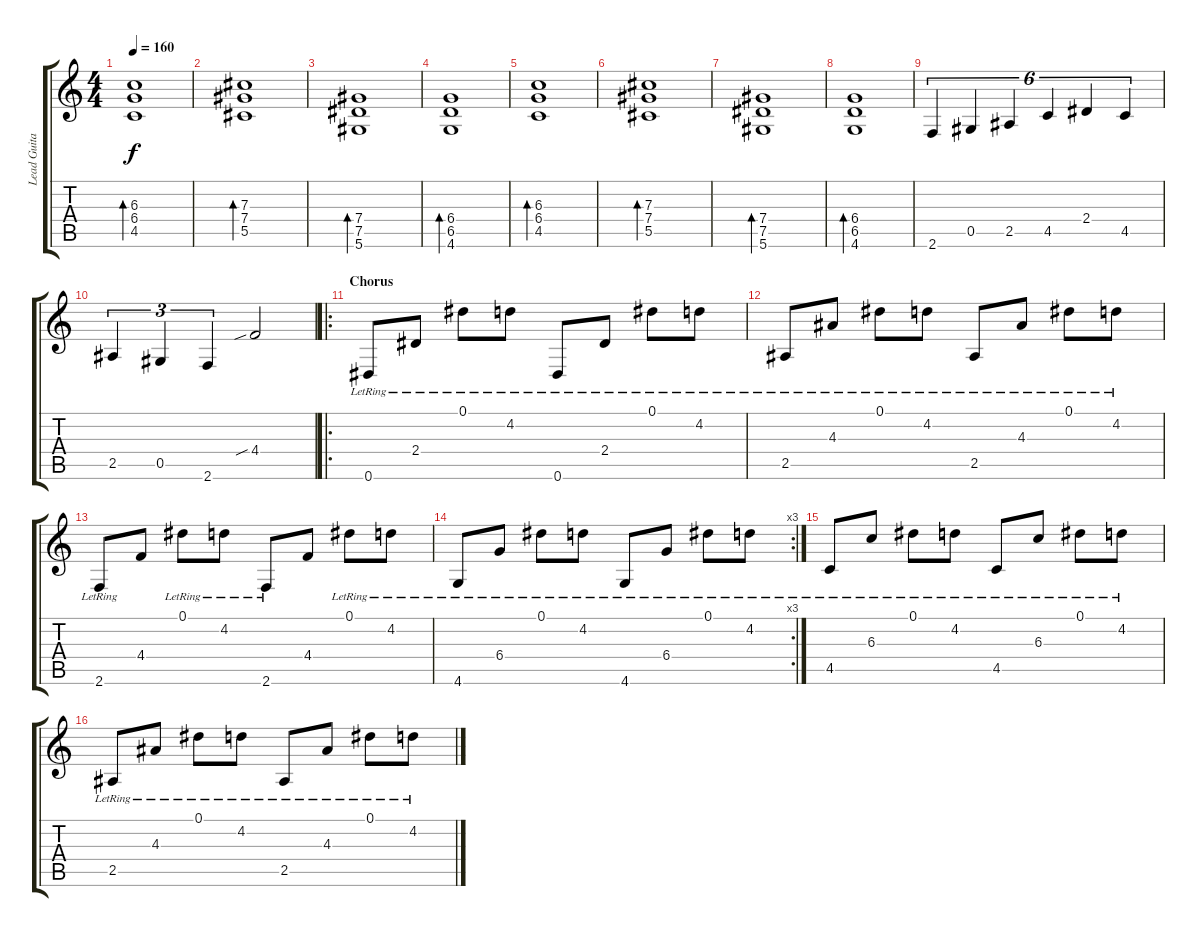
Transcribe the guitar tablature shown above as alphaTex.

\track ("Lead Guitar" "Lead Guita") {instrument distortionguitar}
\staff {score tabs}
\tuning (Eb4 Bb3 Gb3 Db3 Ab2 Eb2) {hide}
\ts (4 4)
\tempo 160
\clef g2
\ks c
(6.3 6.4 4.5).1{bd 240 dy f} |
(7.3 7.4 5.5).1{bd 480} |
(7.4 7.5 5.6).1{bd 240} |
(6.4 6.5 4.6).1{bd 240} |
(6.3 6.4 4.5).1{bd 240} |
(7.3 7.4 5.5).1{bd 480} |
(7.4 7.5 5.6).1{bd 240} |
(6.4 6.5 4.6).1{bd 240} |
2.6.4{tu (6 4) instrument distortionguitar} 0.5.4{tu (6 4)} 2.5.4{tu (6 4)} 4.5.4{tu (6 4)} 2.4.4{tu (6 4)} 4.5.4{tu (6 4)} |
2.5.4{tu (3 2)} 0.5.4{tu (3 2)} 2.6.4{tu (3 2)} 4.4{sib}.2 |
\ro
\section ("" "Chorus")
0.6{lr}.8{instrument acousticguitarsteel} 2.4{lr}.8 0.1{lr}.8 4.2{lr}.8 0.6{lr}.8 2.4{lr}.8 0.1{lr}.8 4.2{lr}.8 |
2.5{lr}.8 4.3{lr}.8 0.1{lr}.8 4.2{lr}.8 2.5{lr}.8 4.3{lr}.8 0.1{lr}.8 4.2{lr}.8 |
2.6{lr}.8 4.4.8 0.1{lr}.8 4.2{lr}.8 2.6{lr}.8 4.4.8 0.1{lr}.8 4.2{lr}.8 |
\rc 3
4.6{lr}.8 6.4{lr}.8 0.1{lr}.8 4.2{lr}.8 4.6{lr}.8 6.4{lr}.8 0.1{lr}.8 4.2{lr}.8 |
4.5{lr}.8 6.3{lr}.8 0.1{lr}.8 4.2{lr}.8 4.5{lr}.8 6.3{lr}.8 0.1{lr}.8 4.2{lr}.8 |
2.5{lr}.8 4.3{lr}.8 0.1{lr}.8 4.2{lr}.8 2.5{lr}.8 4.3{lr}.8 0.1{lr}.8 4.2{lr}.8
